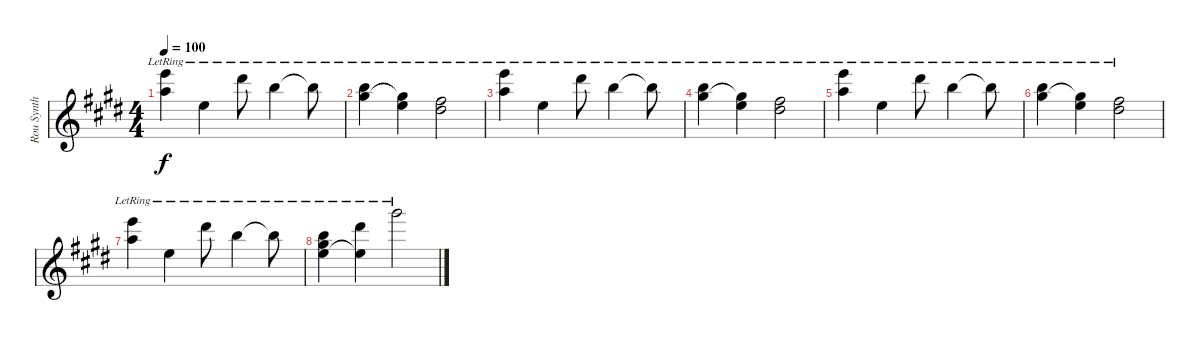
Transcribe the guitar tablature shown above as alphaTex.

\track ("Rou Synth 2" "Rou Synth ") {instrument pad2warm}
\staff {score}
\tuning (E4 B3 G3 D3 A2 E2 B1) {hide}
\ts (4 4)
\tempo 100
\clef g2
\ks e
(24.1{lr} 22.2{lr}).4{dy f} 12.1{lr}.4 23.1{lr}.8 19.1{lr}.4 19.1{lr t}.8 |
(19.1{lr} 21.2).4 (12.1{lr} 21.2{t}).4 (11.1{lr} 19.2).2 |
(24.1{lr} 22.2).4 12.1{lr}.4 23.1{lr}.8 19.1{lr}.4 19.1{lr t}.8 |
(19.1{lr} 21.2).4 (12.1{lr} 21.2{t}).4 (11.1{lr} 19.2).2 |
(24.1{lr} 22.2).4 12.1{lr}.4 23.1{lr}.8 19.1{lr}.4 19.1{lr t}.8 |
(19.1{lr} 21.2).4 (12.1{lr} 21.2{t}).4 (11.1{lr} 19.2).2 |
(24.1{lr} 22.2).4 12.1{lr}.4 23.1{lr}.8 19.1{lr}.4 19.1{lr t}.8 |
(19.1{lr} 17.2 25.3).4 (23.1{lr} 17.2{t}).4 28.1{lr}.2
